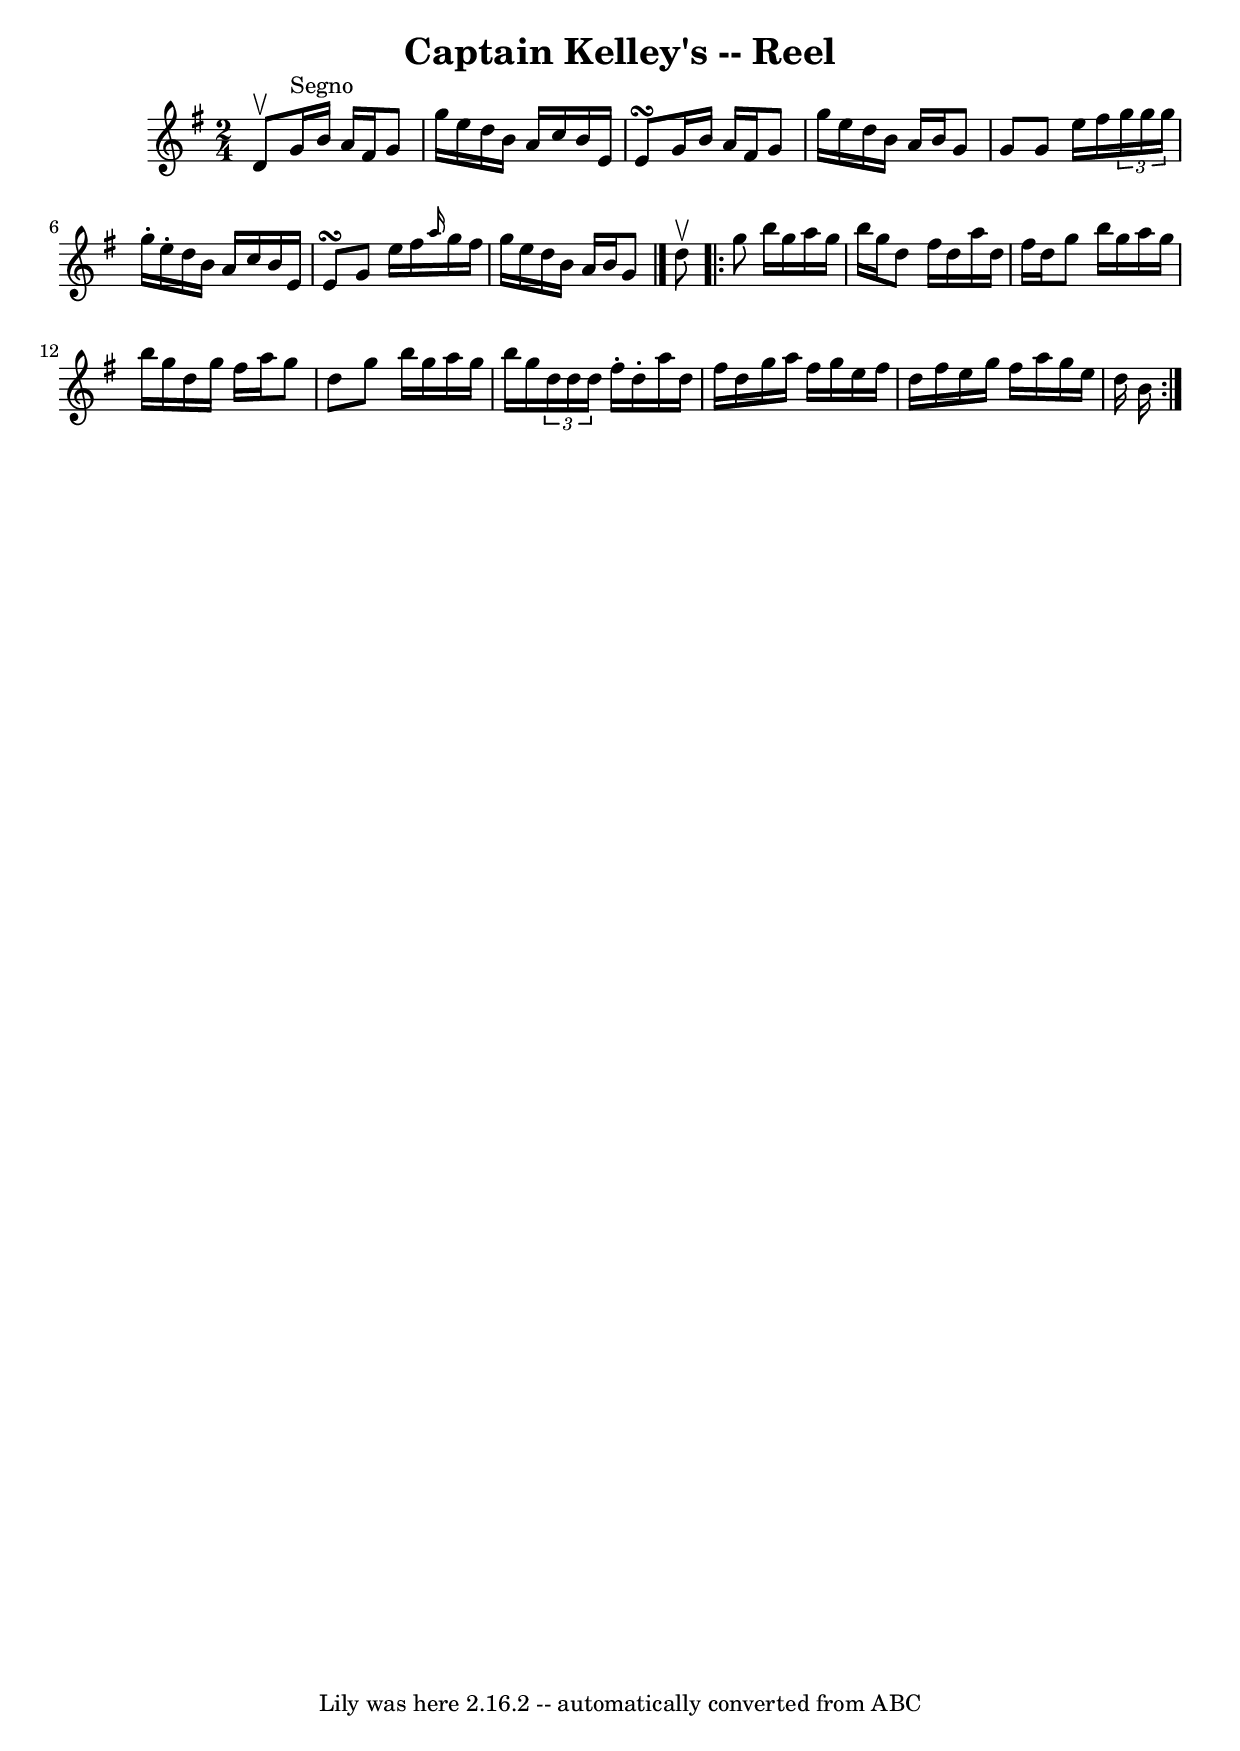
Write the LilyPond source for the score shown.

\version "2.16.2"
\include "Mammoth.ily"
\header {
	%% book = "Ryan's Mammoth Collection"
	crossRefNumber = "1"
	footnotes = "\\\\44"
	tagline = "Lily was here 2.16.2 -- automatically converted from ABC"
	title = "Captain Kelley's -- Reel"
}
voicedefault =  {


\time 2/4 
\key g \major d'8^\upbow   |
 g'16^"Segno" b'16    
a'16 fis'16 g'8 g''16 e''16    |
 d''16 b'16 a'16    
c''16 b'16 e'16 e'8\turn    |
 g'16 b'16 a'16 fis'16  
 g'8 g''16 e''16    |
 d''16 b'16 a'16 b'16 g'8    
g'8    |
 g'8 e''16 fis''16    \times 2/3 { g''16 g''16    
g''16  } g''16 -. e''16 -.   |
 d''16 b'16 a'16 c''16    
b'16 e'16 e'8\turn    |
 g'8 e''16 fis''16  \grace {    
a''16  } g''16 fis''16 g''16 e''16    |
 d''16 b'16    
a'16 b'16 g'8  \bar "|." d''8^\upbow |
     \repeat volta 2 {  
 g''8 b''16 g''16 a''16 g''16 b''16 g''16    |
 d''8  
 fis''16 d''16 a''16 d''16 fis''16 d''16    |
 g''8    
b''16 g''16 a''16 g''16 b''16 g''16    |
 d''16 g''16 
 fis''16 a''16 g''8 d''8    |
 g''8 b''16 g''16    
a''16 g''16 b''16 g''16    |
   \times 2/3 { d''16 d''16    
d''16  } fis''16 -. d''16 -. a''16 d''16 fis''16 d''16    
|
 g''16 a''16 fis''16 g''16 e''16 fis''16 d''16    
fis''16    |
 e''16 g''16 fis''16 a''16 g''16 e''16    
d''16 b'16      }   
}

\score{
    <<

	\context Staff="default"
	{
	    \voicedefault 
	}

    >>
	\layout {
	}
	\midi {}
}
